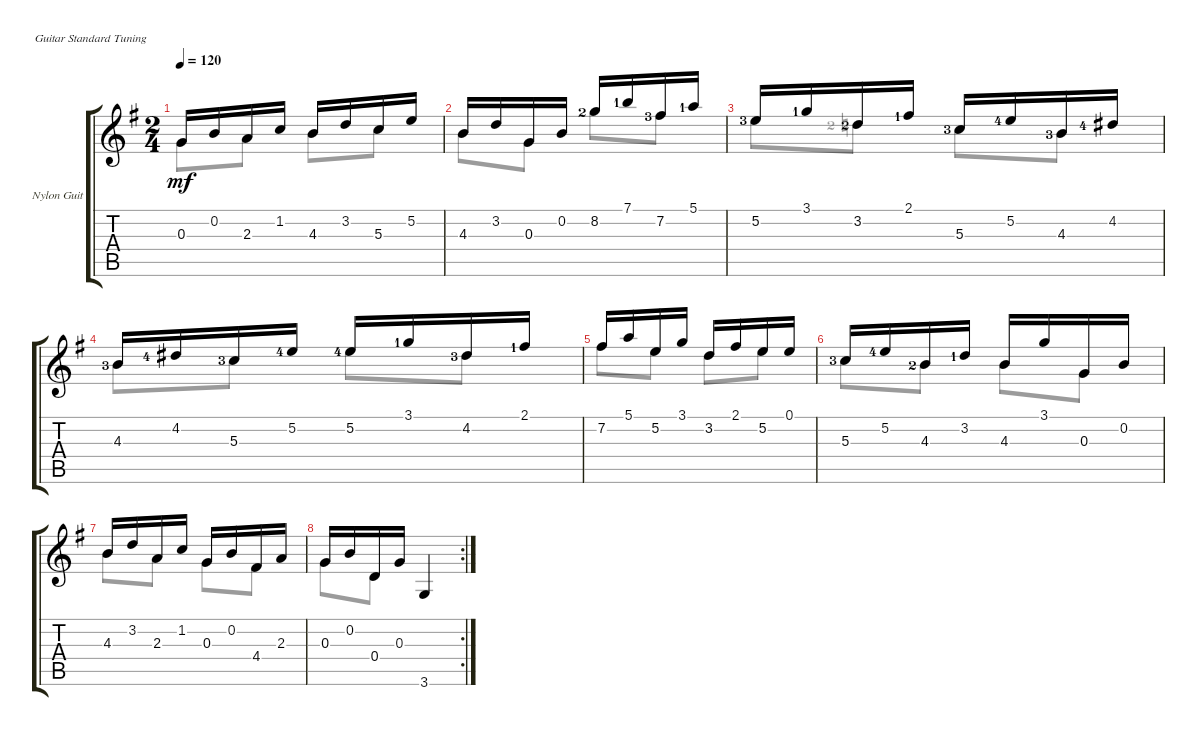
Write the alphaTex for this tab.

\defaultSystemsLayout 4
\bracketExtendMode groupsimilarinstruments
\firstSystemTrackNameOrientation horizontal
\otherSystemsTrackNameOrientation horizontal
\track ("Nylon Guitar" "Nylon Guit") {instrument acousticguitarsteel}
\staff {score tabs}
\tuning (E4 B3 G3 D3 A2 E2)
\voice
\ts (2 4)
\tempo 120
\clef g2
\ks eminor
0.3.16{dy mf} 0.2.16 2.3.16 1.2.16 4.3.16 3.2.16 5.3.16 5.2.16 |
4.3.16 3.2.16 0.3.16 0.2.16 8.2{lf 3}.16 7.1{lf 2}.16 7.2{lf 4}.16 5.1{lf 2}.16 |
5.2{lf 4}.16 3.1{lf 2}.16 3.2{lf 3}.16 2.1{lf 2}.16 5.3{lf 4}.16 5.2{lf 5}.16 4.3{lf 4}.16 4.2{lf 5}.16 |
4.3{lf 4}.16 4.2{lf 5}.16 5.3{lf 4}.16 5.2{lf 5}.16 5.2{lf 5}.16 3.1{lf 2}.16 4.2{lf 4}.16 2.1{lf 2}.16 |
7.2.16 5.1.16 5.2.16 3.1.16 3.2.16 2.1.16 5.2.16 0.1.16 |
5.3{lf 4}.16 5.2{lf 5}.16 4.3{lf 3}.16 3.2{lf 2}.16 4.3.16 3.1.16 0.3.16 0.2.16 |
4.3.16 3.2.16 2.3.16 1.2.16 0.3.16 0.2.16 4.4.16 2.3.16 |
\rc 2
0.3.16 0.2.16 0.4.16 0.3.16 3.6.4
\voice
\clef g2
\ottava regular
\simile none
\ks eminor
0.3.8{dy mf} 2.3.8 4.3.8 5.3.8 |
4.3.8 0.3.8 8.2{lf 3}.8 7.2{lf 4}.8 |
5.2{lf 4}.8 3.2{lf 3}.8 5.3{lf 4}.8 4.3{lf 4}.8 |
4.3{lf 4}.8 5.3{lf 4}.8 5.2{lf 5}.8 4.2{lf 4}.8 |
7.2.8 5.2.8 3.2.8 5.2.8 |
5.3{lf 4}.8 4.3{lf 3}.8 4.3.8 0.3.8 |
4.3.8 2.3.8 0.3.8 4.4.8 |
0.3.8 0.4.8
